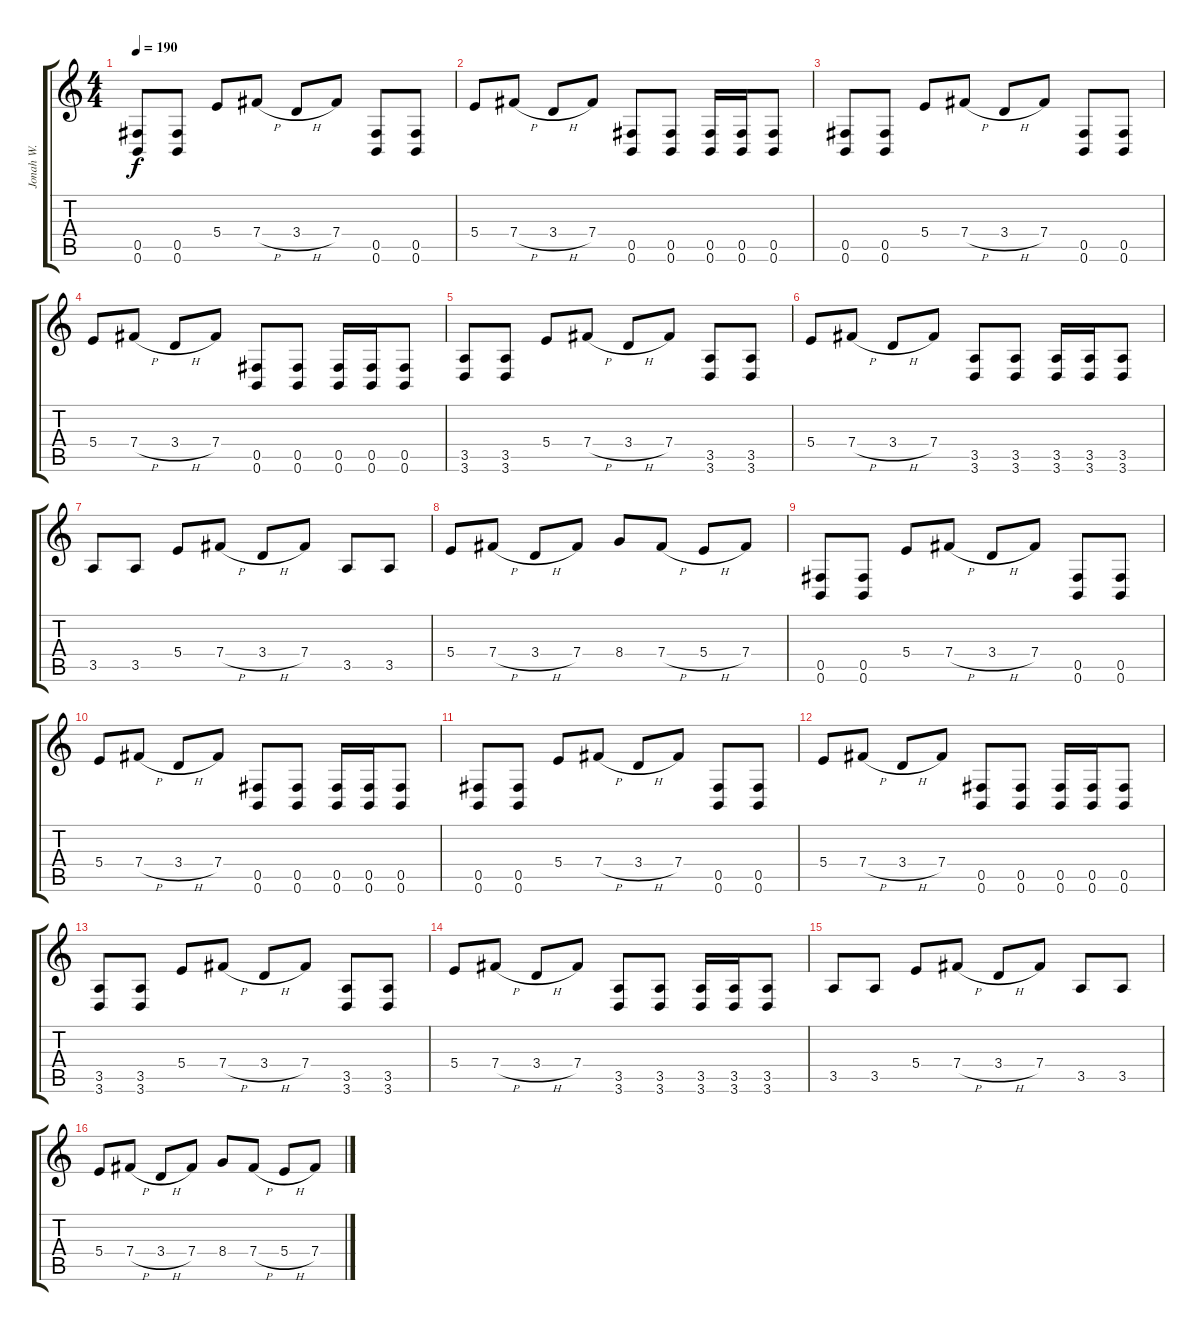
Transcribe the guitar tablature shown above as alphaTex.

\track ("Jonah W." "Jonah W.") {instrument distortionguitar}
\staff {score tabs}
\tuning (Db4 Ab3 E3 B2 Gb2 B1) {hide}
\ts (4 4)
\tempo 190
\clef g2
\ks c
(0.5 0.6).8{dy f} (0.5 0.6).8 5.4.8 7.4{h}.8 3.4{h}.8 7.4.8 (0.5 0.6).8 (0.5 0.6).8 |
5.4.8 7.4{h}.8 3.4{h}.8 7.4.8 (0.5 0.6).8 (0.5 0.6).8 (0.5 0.6).16 (0.5 0.6).16 (0.5 0.6).8 |
(0.5 0.6).8 (0.5 0.6).8 5.4.8 7.4{h}.8 3.4{h}.8 7.4.8 (0.5 0.6).8 (0.5 0.6).8 |
5.4.8 7.4{h}.8 3.4{h}.8 7.4.8 (0.5 0.6).8 (0.5 0.6).8 (0.5 0.6).16 (0.5 0.6).16 (0.5 0.6).8 |
(3.5 3.6).8 (3.5 3.6).8 5.4.8 7.4{h}.8 3.4{h}.8 7.4.8 (3.5 3.6).8 (3.5 3.6).8 |
5.4.8 7.4{h}.8 3.4{h}.8 7.4.8 (3.5 3.6).8 (3.5 3.6).8 (3.5 3.6).16 (3.5 3.6).16 (3.5 3.6).8 |
3.5.8 3.5.8 5.4.8 7.4{h}.8 3.4{h}.8 7.4.8 3.5.8 3.5.8 |
5.4.8 7.4{h}.8 3.4{h}.8 7.4.8 8.4.8 7.4{h}.8 5.4{h}.8 7.4.8 |
(0.5 0.6).8 (0.5 0.6).8 5.4.8 7.4{h}.8 3.4{h}.8 7.4.8 (0.5 0.6).8 (0.5 0.6).8 |
5.4.8 7.4{h}.8 3.4{h}.8 7.4.8 (0.5 0.6).8 (0.5 0.6).8 (0.5 0.6).16 (0.5 0.6).16 (0.5 0.6).8 |
(0.5 0.6).8 (0.5 0.6).8 5.4.8 7.4{h}.8 3.4{h}.8 7.4.8 (0.5 0.6).8 (0.5 0.6).8 |
5.4.8 7.4{h}.8 3.4{h}.8 7.4.8 (0.5 0.6).8 (0.5 0.6).8 (0.5 0.6).16 (0.5 0.6).16 (0.5 0.6).8 |
(3.5 3.6).8 (3.5 3.6).8 5.4.8 7.4{h}.8 3.4{h}.8 7.4.8 (3.5 3.6).8 (3.5 3.6).8 |
5.4.8 7.4{h}.8 3.4{h}.8 7.4.8 (3.5 3.6).8 (3.5 3.6).8 (3.5 3.6).16 (3.5 3.6).16 (3.5 3.6).8 |
3.5.8 3.5.8 5.4.8 7.4{h}.8 3.4{h}.8 7.4.8 3.5.8 3.5.8 |
5.4.8 7.4{h}.8 3.4{h}.8 7.4.8 8.4.8 7.4{h}.8 5.4{h}.8 7.4.8
